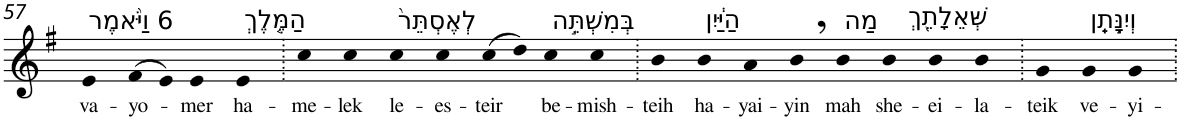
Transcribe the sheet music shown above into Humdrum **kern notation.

**kern	**text
*part1	*part1
*staff1	*staff1
*I"Piano	*
*I'Pno	*
!!LO:PB:g=z
*clefG2	*
*k[f#]	*
*G:	*
=57	=57
!LO:TX:a:t=6 וַיֹּ֨אמֶר	!
!	!LO:LY:b
4e	va-
!	!LO:LY:b
(>8f#	-yo-
8e)	.
!	!LO:LY:b
4e	-mer
!LO:TX:a:t=הַמֶּ֤לֶךְ	!
!	!LO:LY:b
4e	ha-
=58.	=58.
!	!LO:LY:b
4cc	-me-
!	!LO:LY:b
4cc	-lek
!LO:TX:a:t=לְאֶסְתֵּר֙	!
!	!LO:LY:b
4cc	le-
!	!LO:LY:b
4cc	-es-
!	!LO:LY:b
(>8cc	-teir
8dd)	.
!LO:TX:a:t=בְּמִשְׁתֵּ֣ה	!
!	!LO:LY:b
4cc	be-
!	!LO:LY:b
4cc	-mish-
=59.	=59.
!	!LO:LY:b
4b	-teih
!LO:TX:a:t=הַיַּ֔יִן	!
!	!LO:LY:b
4b	ha-
!	!LO:LY:b
4a	-yai-
!	!LO:LY:b
4b,	-yin
!LO:TX:a:t=מַה	!
!	!LO:LY:b
4b	mah
!LO:TX:a:t=שְּׁאֵלָתֵ֖ךְ	!
!	!LO:LY:b
4b	she-
!	!LO:LY:b
4b	-ei-
!	!LO:LY:b
4b	-la-
=60.	=60.
!	!LO:LY:b
4g	-teik
!LO:TX:a:t=וְיִנָּ֣תֵֽן	!
!	!LO:LY:b
4g	ve-
!	!LO:LY:b
4g	-yi-
=.	=.
*-	*-
